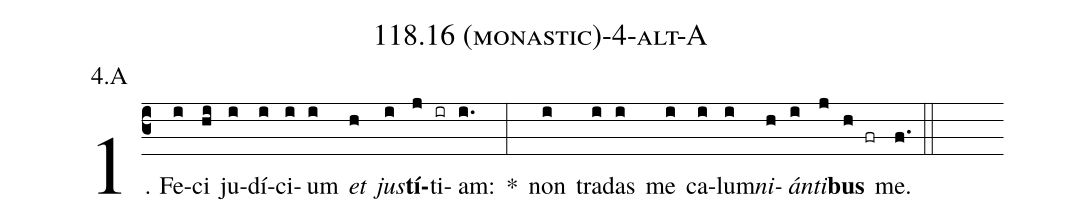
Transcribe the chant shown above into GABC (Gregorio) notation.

name: 118.16 (monastic)-4-alt-A;
annotation: 4.A;
%%
(c3)1. Fe(i)ci(hi) ju(i)dí(i)ci(i)um(i) <i>et</i>(h) <i>jus</i>(i)<b>tí</b>(j)ti(ir)am:(i.) *(:) non(i) tra(i)das(i) me(i) ca(i)lum(i)<i>ni</i>(h)<i>án</i>(i)<i>ti</i>(j)<b>bus</b>(h fr) me.(f.) (::)
